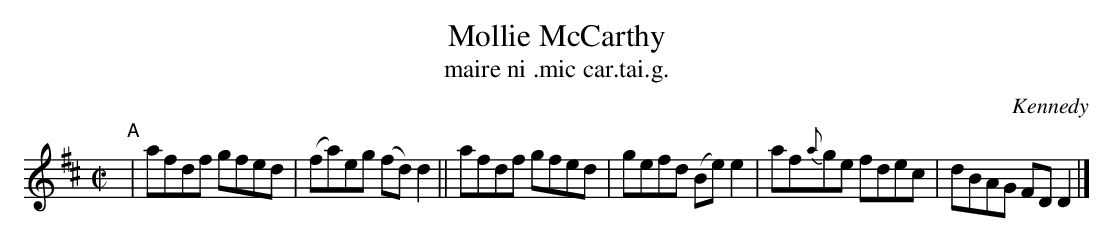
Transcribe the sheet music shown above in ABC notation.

X:1
T: Mollie McCarthy
T: maire ni .mic car.tai.g.
O: Kennedy
M: C|
L: 1/8
K: D
"^A"\
e: DAFA DAFA | DAFA (GE)E2 | DAFA DFAF | dBAG (FD)D2 "^B":| afdf gfed | gefd (Be)e2 |
| afdf gfed | (fa)eg (fd)d2 || afdf gfed | gefd (Be)e2 | af{a}ge fdec | dBAG FDD2 |]
